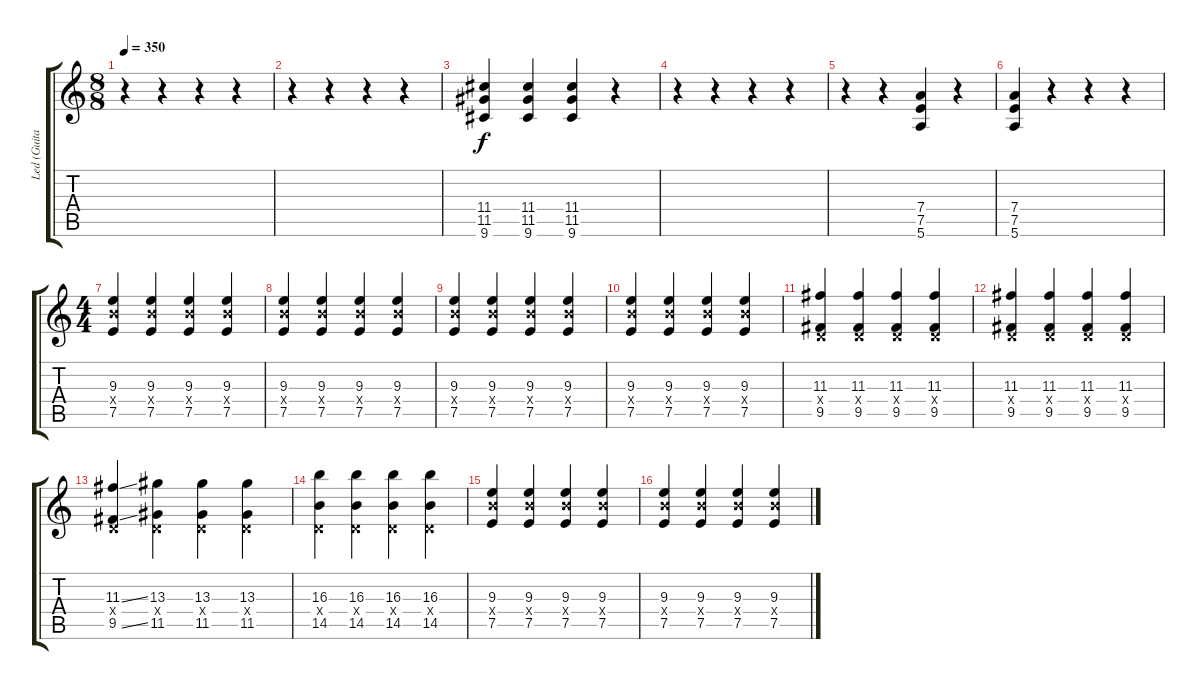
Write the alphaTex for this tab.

\track ("Led (Guitar 2)" "Led (Guita") {solo instrument overdrivenguitar}
\staff {score tabs}
\tuning (E4 B3 G3 D3 A2 E2) {hide}
\ts (8 8)
\tempo 350
\clef g2
\ks c
r.4{dy f} r.4 r.4 r.4 |
r.4 r.4 r.4 r.4 |
(11.4 11.5 9.6).4 (11.4 11.5 9.6).4 (11.4 11.5 9.6).4 r.4 |
r.4 r.4 r.4 r.4 |
r.4 r.4 (7.4 7.5 5.6).4 r.4 |
(7.4 7.5 5.6).4 r.4 r.4 r.4 |
\ts (4 4)
(9.3 9.4{x} 7.5).4 (9.3 9.4{x} 7.5).4 (9.3 9.4{x} 7.5).4 (9.3 9.4{x} 7.5).4 |
(9.3 9.4{x} 7.5).4 (9.3 9.4{x} 7.5).4 (9.3 9.4{x} 7.5).4 (9.3 9.4{x} 7.5).4 |
(9.3 9.4{x} 7.5).4 (9.3 9.4{x} 7.5).4 (9.3 9.4{x} 7.5).4 (9.3 9.4{x} 7.5).4 |
(9.3 9.4{x} 7.5).4 (9.3 9.4{x} 7.5).4 (9.3 9.4{x} 7.5).4 (9.3 9.4{x} 7.5).4 |
(11.3 0.4{x} 9.5).4 (11.3 0.4{x} 9.5).4 (11.3 0.4{x} 9.5).4 (11.3 0.4{x} 9.5).4 |
(11.3 0.4{x} 9.5).4 (11.3 0.4{x} 9.5).4 (11.3 0.4{x} 9.5).4 (11.3 0.4{x} 9.5).4 |
(11.3{ss} 0.4{x} 9.5{ss}).4 (13.3 0.4{x} 11.5).4 (13.3 0.4{x} 11.5).4 (13.3 0.4{x} 11.5).4 |
(16.3 0.4{x} 14.5).4 (16.3 0.4{x} 14.5).4 (16.3 0.4{x} 14.5).4 (16.3 0.4{x} 14.5).4 |
(9.3 9.4{x} 7.5).4 (9.3 9.4{x} 7.5).4 (9.3 9.4{x} 7.5).4 (9.3 9.4{x} 7.5).4 |
(9.3 9.4{x} 7.5).4 (9.3 9.4{x} 7.5).4 (9.3 9.4{x} 7.5).4 (9.3 9.4{x} 7.5).4
